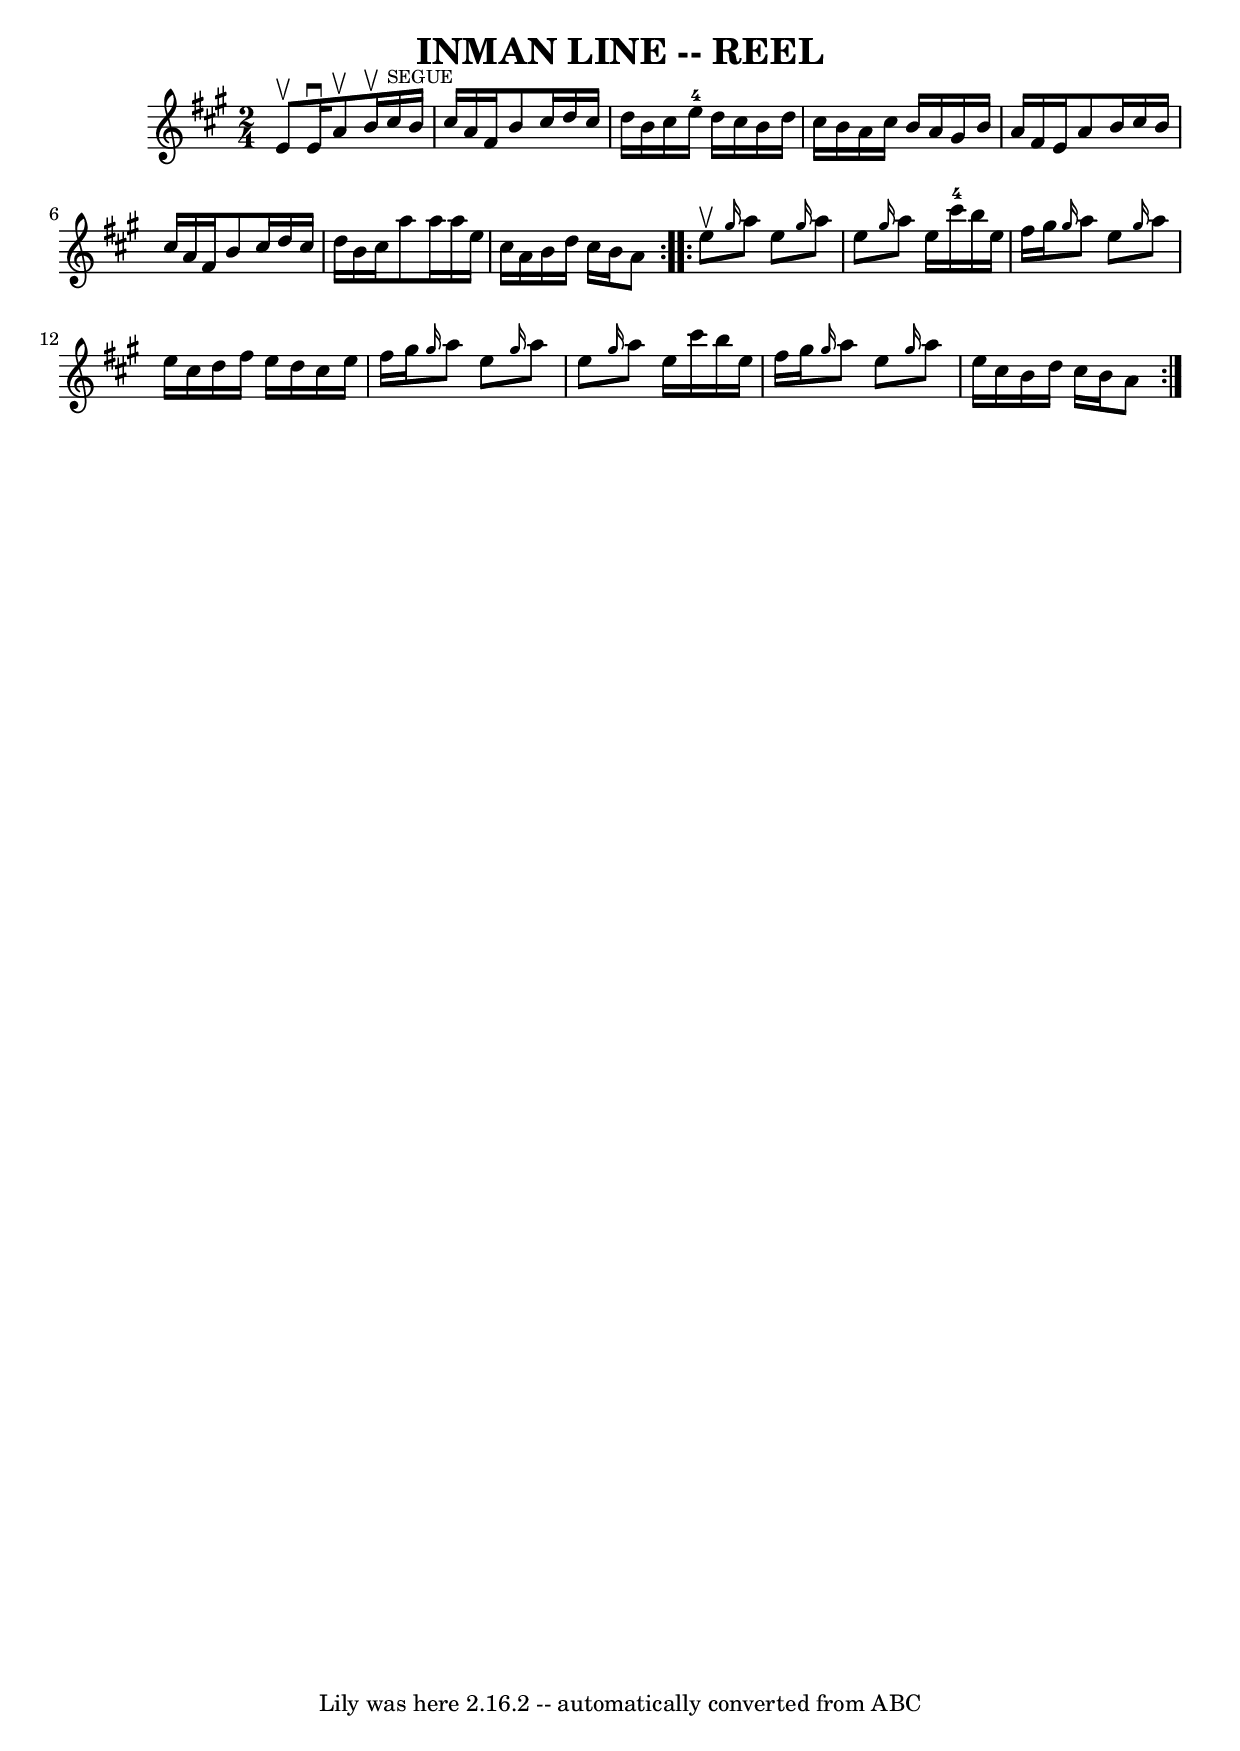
\version "2.16.2"
\include "Mammoth.ily"
\header {
	%% book = "Ryan's Mammoth Collection of Fiddle Tunes"
	crossRefNumber = "1"
	footnotes = ""
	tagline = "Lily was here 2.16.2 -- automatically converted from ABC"
	title = "INMAN LINE -- REEL"
}
voicedefault =  {


\repeat volta 2 {
\time 2/4 
\key a \major e'8^\upbow   |
 e'16^\downbow a'8 
^\upbow b'16^\upbow cis''16^\segue b'16 cis''16 a'16    
|
 fis'16 b'8 cis''16 d''16 cis''16 d''16 b'16    
|
 cis''16 e''16-4 d''16 cis''16 b'16 d''16 cis''16 
 b'16    |
 a'16 cis''16 b'16 a'16 gis'16 b'16 a'16 
 fis'16    |
 e'16 a'8 b'16 cis''16 b'16 cis''16    
a'16    |
 fis'16 b'8 cis''16 d''16 cis''16 d''16    
b'16    |
 cis''16 a''8 a''16 a''16 e''16 cis''16    
a'16    |
 b'16 d''16 cis''16 b'16 a'8    }     
\repeat volta 2 { e''8^\upbow   |
     \grace { gis''16  } a''8   
 e''8  \grace { gis''16  } a''8 e''8    |
 \grace { gis''16  } 
 a''8 e''16 cis'''16-4 b''16 e''16 fis''16 gis''16    
|
 \grace { gis''16  } a''8 e''8  \grace { gis''16  } a''8   
 e''16 cis''16    |
 d''16 fis''16 e''16 d''16 cis''16   
 e''16 fis''16 gis''16    |
     \grace { gis''16  } a''8    
e''8  \grace { gis''16  } a''8 e''8    |
 \grace { gis''16  }  
 a''8 e''16 cis'''16 b''16 e''16 fis''16 gis''16    |
 
\grace { gis''16  } a''8 e''8  \grace { gis''16  } a''8 e''16   
 cis''16    |
 b'16 d''16 cis''16 b'16 a'8    }   
}

\score{
    <<

	\context Staff="default"
	{
	    \voicedefault 
	}

    >>
	\layout {
	}
	\midi {}
}
